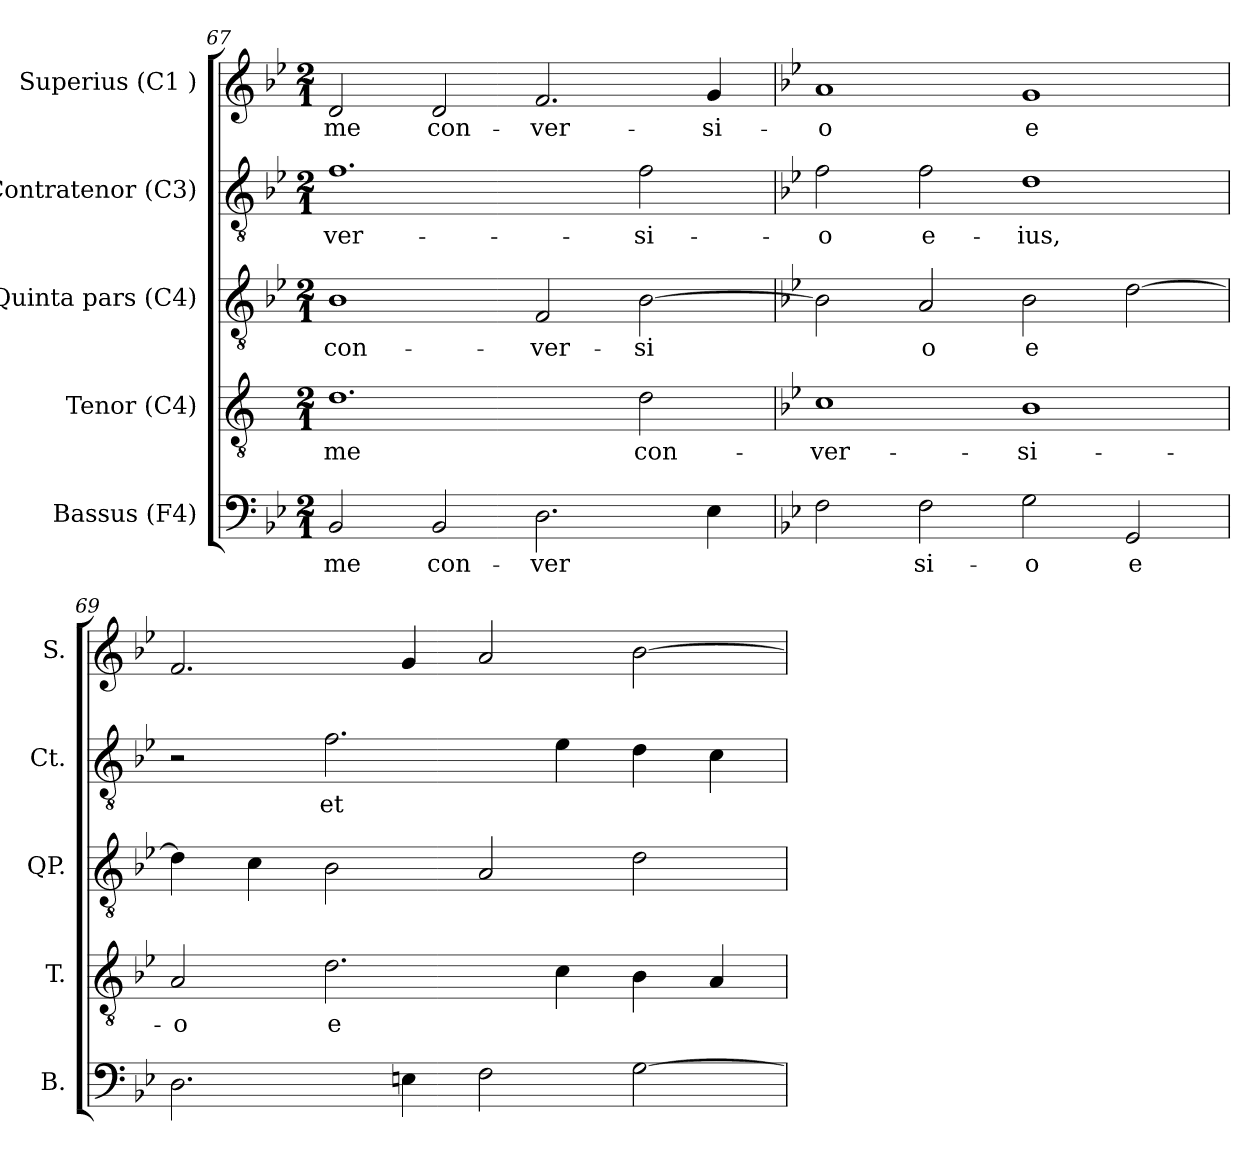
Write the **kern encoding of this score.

**kern	**text	**kern	**text	**kern	**text	**kern	**text	**kern	**text
*part5	*part5	*part4	*part4	*part3	*part3	*part2	*part2	*part1	*part1
*staff5	*staff5	*staff4	*staff4	*staff3	*staff3	*staff2	*staff2	*staff1	*staff1
*I"Bassus (F4)	*	*I"Tenor (C4)	*	*I"Quinta pars (C4)	*	*I"Contratenor (C3)	*	*I"Superius (C1 )	*
*I'B.	*	*I'T.	*	*I'QP.	*	*I'Ct.	*	*I'S.	*
*clefF4	*	*clefGv2	*	*clefGv2	*	*clefGv2	*	*clefG2	*
*k[b-e-]	*	*k[]	*	*k[b-e-]	*	*k[b-e-]	*	*k[b-e-]	*
*B-:	*	*C:	*	*B-:	*	*B-:	*	*B-:	*
*M2/1	*	*M2/1	*	*M2/1	*	*M2/1	*	*M2/1	*
=67	=67	=67	=67	=67	=67	=67	=67	=67	=67
!	!LO:LY:b:cj	!	!LO:LY:b:cj	!	!LO:LY:b:cj	!	!LO:LY:b:cj	!	!LO:LY:b:cj
2BB-/	me	1.d	me	1B-	con-	1.f	-ver-	2d/	me
!	!LO:LY:b:cj	!	!	!	!	!	!	!	!LO:LY:b:cj
2BB-/	con-	.	.	.	.	.	.	2d/	con-
!	!LO:LY:b:cj	!	!	!	!LO:LY:b:cj	!	!	!	!LO:LY:b:cj
2.D\	-ver-	.	.	2F/	-ver-	.	.	2.f/	-ver-
!	!	!	!LO:LY:b:cj	!	!LO:LY:b:cj	!	!LO:LY:b:cj	!	!
.	.	2d\	con-	[<2B-\	-si-	2f\	-si-	.	.
!	!LO:LY:b:cj	!	!	!	!	!	!	!	!LO:LY:b:cj
4E-\	--	.	.	.	.	.	.	4g/	-si-
!!LO:LB:g=z
=68	=68	=68	=68	=68	=68	=68	=68	=68	=68
*	*	*k[b-e-]	*	*	*	*	*	*	*
*	*	*B-:	*	*	*	*	*	*	*
!	!LO:LY:b:cj	!	!LO:LY:b:cj	!	!LO:LY:b:cj	!	!LO:LY:b:cj	!	!LO:LY:b:cj
2F\	--	1c	-ver-	2B-\]	--	2f\	-o	1a	-o
!	!LO:LY:b:cj	!	!	!	!LO:LY:b:cj	!	!LO:LY:b:cj	!	!
2F\	-si-	.	.	2A/	-o	2f\	e-	.	.
!	!LO:LY:b:cj	!	!LO:LY:b:cj	!	!LO:LY:b:cj	!	!LO:LY:b:cj	!	!LO:LY:b:cj
2G\	-o	1B-	-si-	2B-\	e-	1d	-ius,	1g	e-
!	!LO:LY:b:cj	!	!	!	!LO:LY:b:cj	!	!	!	!
2GG/	e-	.	.	[>2d\	--	.	.	.	.
=69	=69	=69	=69	=69	=69	=69	=69	=69	=69
!	!LO:LY:b:cj	!	!LO:LY:b:cj	!	!LO:LY:b:cj	!	!	!	!LO:LY:b:cj
2.D\	--	2A/	-o	4d\]	--	2r	.	2.f/	--
!	!	!	!	!	!LO:LY:b:cj	!	!	!	!
.	.	.	.	4c\	--	.	.	.	.
!	!	!	!LO:LY:b:cj	!	!LO:LY:b:cj	!	!LO:LY:b:cj	!	!
.	.	2.d\	e-	2B-\	--	2.f\	et	.	.
!	!LO:LY:b:cj	!	!	!	!	!	!	!	!LO:LY:b:cj
4E\	--	.	.	.	.	.	.	4g/	--
!	!LO:LY:b:cj	!	!	!	!LO:LY:b:cj	!	!	!	!LO:LY:b:cj
2F\	--	.	.	2A/	--	.	.	2a/	--
!	!	!	!LO:LY:b:cj	!	!	!	!LO:LY:b:cj	!	!
.	.	4c\	--	.	.	4e-\	.	.	.
!	!LO:LY:b:cj	!	!LO:LY:b:cj	!	!LO:LY:b:cj	!	!LO:LY:b:cj	!	!LO:LY:b:cj
[>2G\	--	4B-\	--	2d\	--	4d\	.	[>2b-\	--
!	!	!	!LO:LY:b:cj	!	!	!	!LO:LY:b:cj	!	!
.	.	4A/	--	.	.	4c\	.	.	.
=	=	=	=	=	=	=	=	=	=
*-	*-	*-	*-	*-	*-	*-	*-	*-	*-
